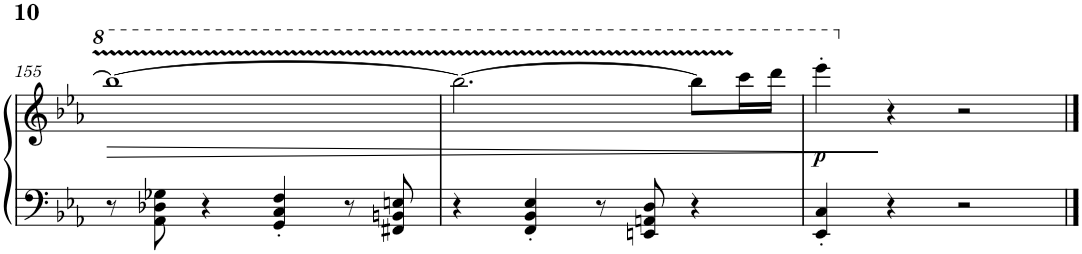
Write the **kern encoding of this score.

**kern	**kern	**dynam
*part1	*part1	*part1
*staff2	*staff1	*staff1/2
!!LO:PB:g=z
*clefF4	*clefF4	*
*k[b-e-a-]	*k[b-e-a-]	*
*E-:	*E-:	*
*M4/4	*M4/4	*
=155	=155	=155
!	!	!LO:HP:b
8r	1bbb-_	>
8AA-\ 8D-X\ 8G-X\	.	.
4r	.	.
4GG/' 4C/' 4F/'	.	.
8r	.	.
8FF#X/ 8BBn/ 8En/	.	.
=156	=156	=156
4r	2.bbb-\_	.
4FF/' 4BB-/' 4E-/'	.	.
8r	.	.
8EEn/ 8AAn/ 8D/	.	.
4r	8bbb-\L]	.
.	16cccc\L	.
.	16dddd\JJ	.
=157	=157	=157
!	!	!LO:DY:b
4EE-/' 4C/'	4eeee-'\	p
4r	4r	]
2r	2r	.
==	==	==
*-	*-	*-
